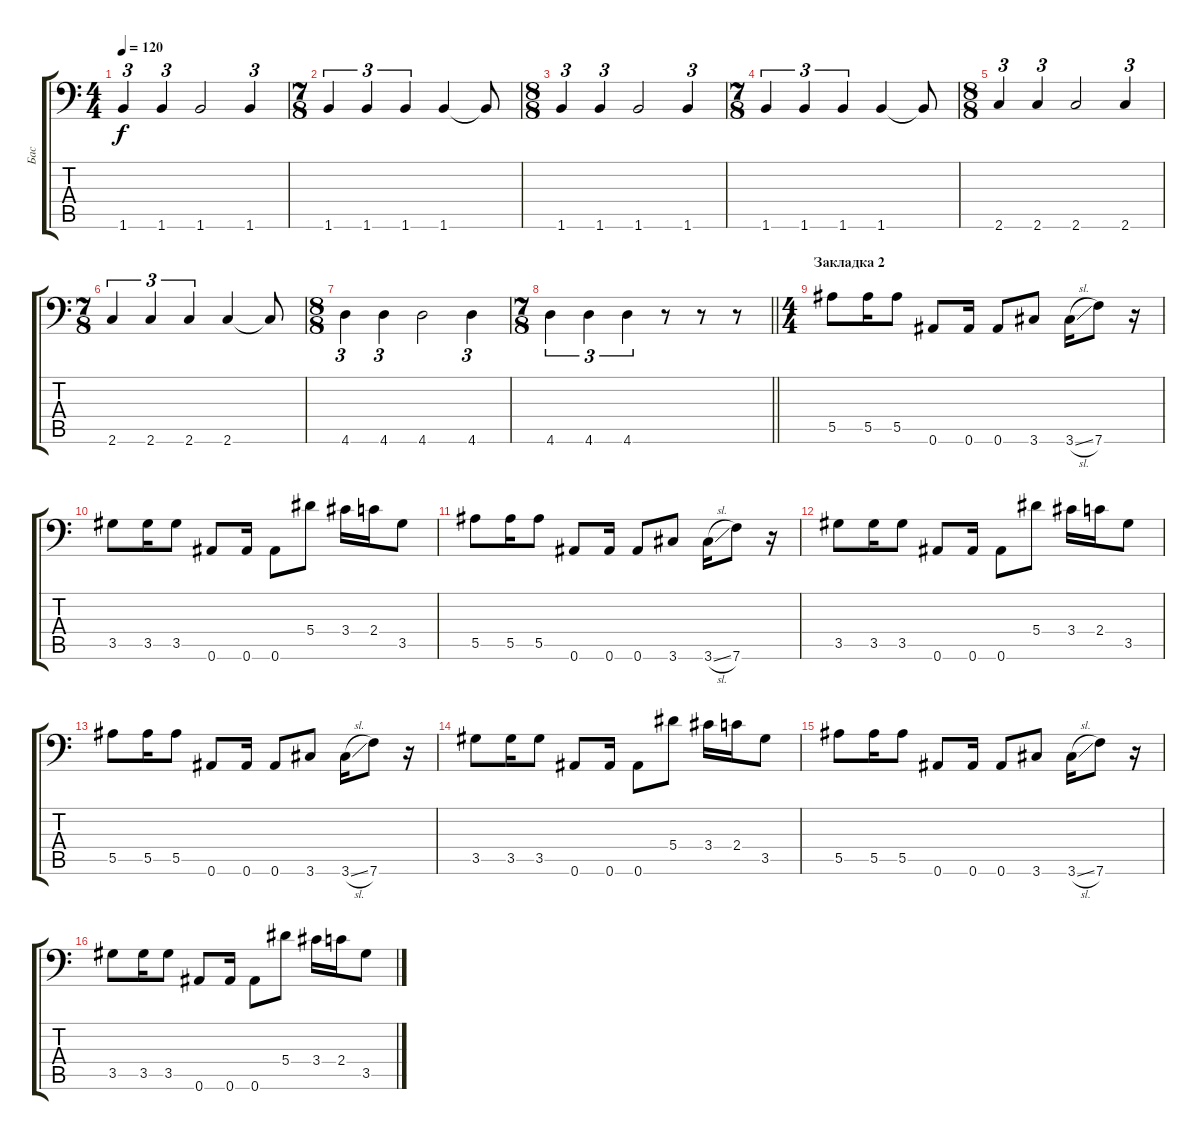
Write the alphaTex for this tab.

\track ("Бас" "Бас") {instrument electricbassfinger}
\staff {score tabs}
\tuning (C4 G3 Eb3 Bb2 F2 Bb1) {hide}
\ts (4 4)
\tempo 120
\clef f4
\ks c
1.6.4{tu (3 2) dy f} 1.6.4{tu (3 2)} 1.6.2 1.6.4{tu (3 2)} |
\ts (7 8)
1.6.4{tu (3 2)} 1.6.4{tu (3 2)} 1.6.4{tu (3 2)} 1.6.4 1.6{t}.8 |
\ts (8 8)
1.6.4{tu (3 2)} 1.6.4{tu (3 2)} 1.6.2 1.6.4{tu (3 2)} |
\ts (7 8)
1.6.4{tu (3 2)} 1.6.4{tu (3 2)} 1.6.4{tu (3 2)} 1.6.4 1.6{t}.8 |
\ts (8 8)
2.6.4{tu (3 2)} 2.6.4{tu (3 2)} 2.6.2 2.6.4{tu (3 2)} |
\ts (7 8)
2.6.4{tu (3 2)} 2.6.4{tu (3 2)} 2.6.4{tu (3 2)} 2.6.4 2.6{t}.8 |
\ts (8 8)
4.6.4{tu (3 2)} 4.6.4{tu (3 2)} 4.6.2 4.6.4{tu (3 2)} |
\ts (7 8)
\barLineRight lightlight
4.6.4{tu (3 2)} 4.6.4{tu (3 2)} 4.6.4{tu (3 2)} r.8 r.8 r.8 |
\ts (4 4)
\section ("" "Закладка 2")
5.5.8 5.5.16 5.5.8 0.6.8 0.6.16 0.6.8 3.6.8 3.6{sl}.16 7.6.8 r.16 |
3.5.8 3.5.16 3.5.8 0.6.8 0.6.16 0.6.8 5.4.8 3.4.16 2.4.16 3.5.8 |
5.5.8 5.5.16 5.5.8 0.6.8 0.6.16 0.6.8 3.6.8 3.6{sl}.16 7.6.8 r.16 |
3.5.8 3.5.16 3.5.8 0.6.8 0.6.16 0.6.8 5.4.8 3.4.16 2.4.16 3.5.8 |
5.5.8 5.5.16 5.5.8 0.6.8 0.6.16 0.6.8 3.6.8 3.6{sl}.16 7.6.8 r.16 |
3.5.8 3.5.16 3.5.8 0.6.8 0.6.16 0.6.8 5.4.8 3.4.16 2.4.16 3.5.8 |
5.5.8 5.5.16 5.5.8 0.6.8 0.6.16 0.6.8 3.6.8 3.6{sl}.16 7.6.8 r.16 |
3.5.8 3.5.16 3.5.8 0.6.8 0.6.16 0.6.8 5.4.8 3.4.16 2.4.16 3.5.8
